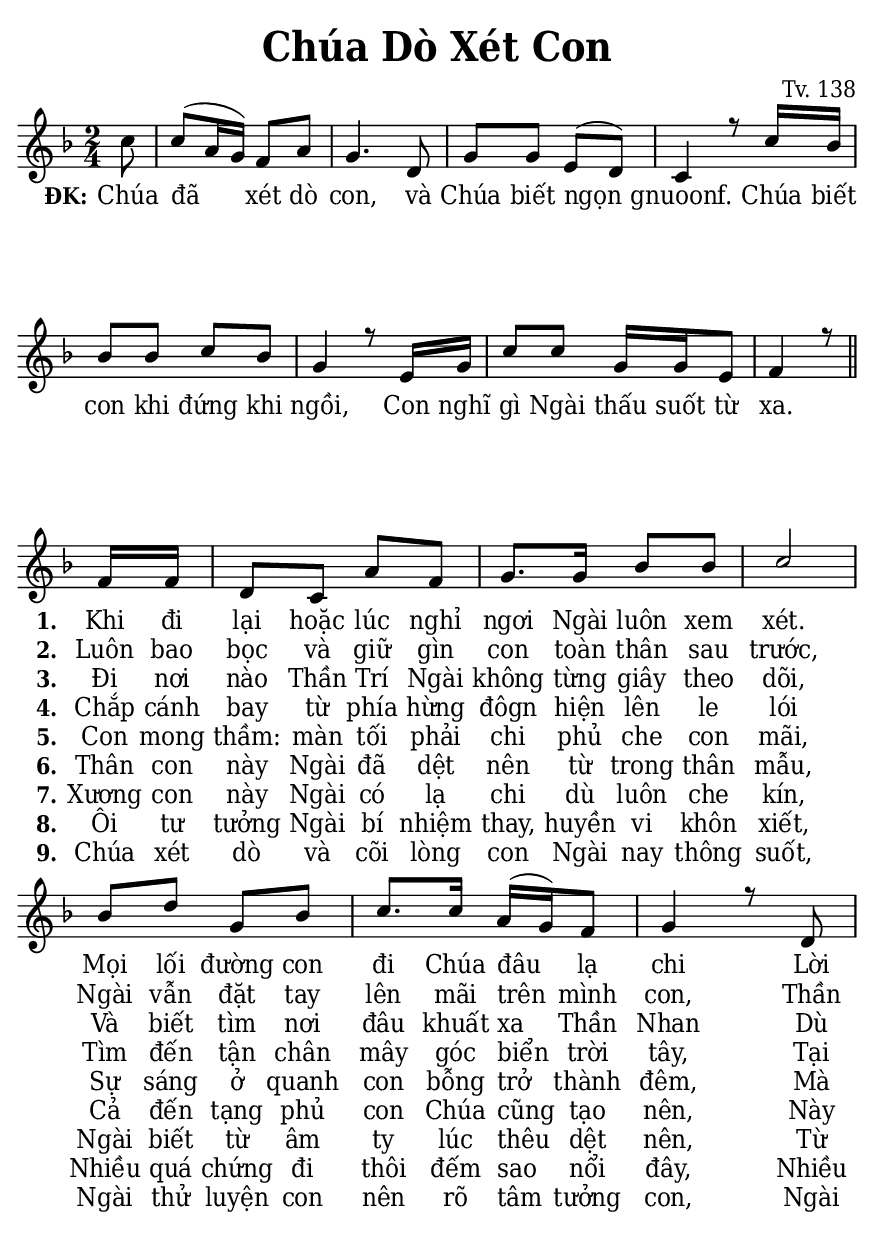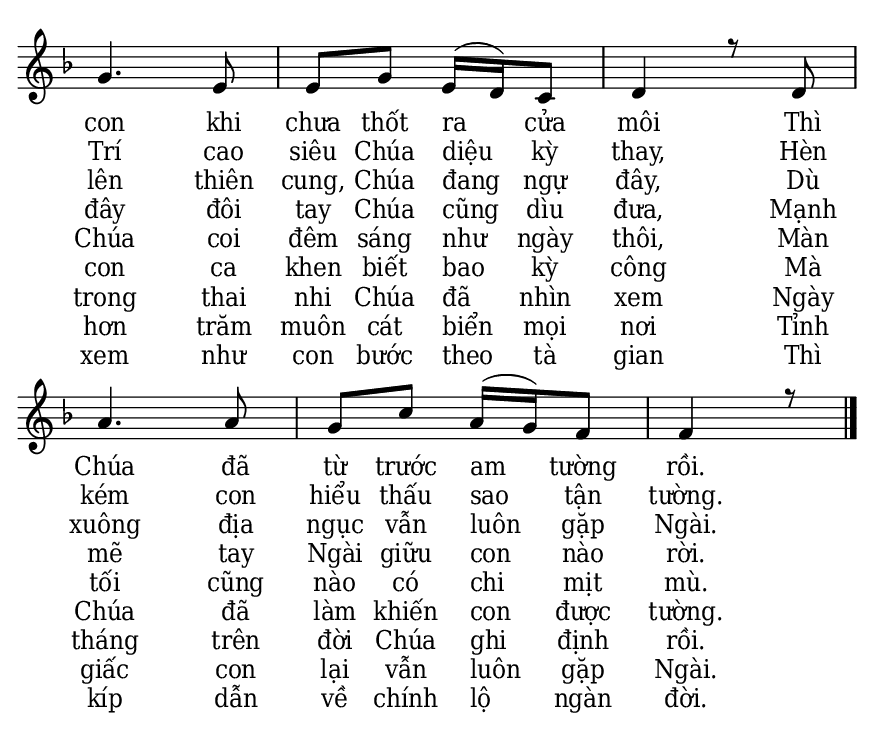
% Cài đặt chung\
\version "2.22.1"
\include "english.ly"

\header {
  title = \markup { \fontsize #1 "Chúa Dò Xét Con" }
  composer = "Tv. 138"
  %arranger = "Lm. Kim Long"
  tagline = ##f
}

% Nhạc phiên khúc
nhacPhienKhucSop = \relative c'' {
  \partial 8 c8 |
  c (a16 g) f8 a |
  g4. d8 |
  g g e (d) |
  c4 r8 c'16 bf |
  bf8 bf c bf |
  g4 r8 e16 g |
  c8 c g16 g e8 |
  f4 r8 \bar "||" \break
  
  f16 f |
  d8 c a' f |
  g8. g16 bf8 bf |
  c2 |
  bf8 d g, bf |
  c8. c16 a (g) f8 |
  g4 r8 d |
  g4. e8 |
  e g e16 (d) c8 |
  d4 r8 d |
  a'4. a8 |
  g c a16 (g) f8 |
  f4 r8 \bar "|."
}

nhacPhienKhucAlto = \relative c' {
  
}

% Lời phiên khúc
loiPhienKhucSop = \lyrics {
  \set stanza = "ĐK:"
  Chúa đã xét dò con,
  và Chúa biết ngọn gnuoonf.
  Chúa biết con khi đứng khi ngồi,
  Con nghĩ gì Ngài thấu suốt từ xa.
  <<
    {
      \set stanza = "1."
      Khi đi lại hoặc lúc nghỉ ngơi
      Ngài luôn xem xét.
      Mọi lối đường con đi Chúa đâu lạ chi
      Lời con khi chưa thốt ra cửa môi
      Thì Chúa đã từ trước am tường rồi.
    }
    \new Lyrics {
	    \set associatedVoice = "beSop"
	    \set stanza = "2."
	    Luôn bao bọc và giữ gìn con
	    toàn thân sau trước,
	    Ngài vẫn đặt tay lên mãi trên mình con,
	    Thần Trí cao siêu Chúa diệu kỳ thay,
	    Hèn kém con hiểu thấu sao tận tường.
    }
    \new Lyrics {
	    \set associatedVoice = "beSop"
	    \set stanza = "3."
	    Đi nơi nào Thần Trí Ngài không từng giây theo dõi,
	    Và biết tìm nơi đâu khuất xa Thần Nhan
	    Dù lên thiên cung, Chúa đang ngự đây,
	    Dù xuông địa ngục vẫn luôn gặp Ngài.
    }
    \new Lyrics {
	    \set associatedVoice = "beSop"
	    \set stanza = "4."
	    Chắp cánh bay từ phía hừng đôgn hiện lên le lói
	    Tìm đến tận chân mây góc biển trời tây,
	    Tại đây đôi tay Chúa cũng dìu đưa,
	    Mạnh mẽ tay Ngài giữu con nào rời.
    }
    \new Lyrics {
	    \set associatedVoice = "beSop"
	    \set stanza = "5."
	    Con mong thầm:
	    màn tối phải chi phủ che con mãi,
	    Sự sáng ở quanh con bỗng trở thành đêm,
	    Mà Chúa coi đêm sáng như ngày thôi,
	    Màn tối cũng nào có chi mịt mù.
    }
    \new Lyrics {
	    \set associatedVoice = "beSop"
	    \set stanza = "6."
	    Thân con này Ngài đã dệt nên từ trong thân mẫu,
	    Cả đến tạng phủ con Chúa cũng tạo nên,
	    Này con ca khen biết bao kỳ công
	    Mà Chúa đã làm khiến con được tường.
    }
    \new Lyrics {
	    \set associatedVoice = "beSop"
	    \set stanza = "7."
	    Xương con này Ngài có lạ chi dù luôn che kín,
	    Ngài biết từ âm ty lúc thêu dệt nên,
	    Từ trong thai nhi Chúa đã nhìn xem
	    Ngày tháng trên đời Chúa ghi định rồi.
    }
    \new Lyrics {
	    \set associatedVoice = "beSop"
	    \set stanza = "8."
	    Ôi tư tưởng Ngài bí nhiệm thay,
	    huyền vi khôn xiết,
	    Nhiều quá chứng đi thôi đếm sao nổi đây,
	    Nhiều hơn trăm muôn cát biển mọi nơi
	    Tỉnh giấc con lại vẫn luôn gặp Ngài.
    }
    \new Lyrics {
	    \set associatedVoice = "beSop"
	    \set stanza = "9."
	    Chúa xét dò và cõi lòng con Ngài nay thông suốt,
	    Ngài thử luyện con nên rõ tâm tưởng con,
	    Ngài xem như con bước theo tà gian
	    Thì kíp dẫn về chính lộ ngàn đời.
    }
  >>
}

% Dàn trang
\paper {
  #(set-paper-size "a5")
  top-margin = 3\mm
  bottom-margin = 3\mm
  left-margin = 3\mm
  right-margin = 3\mm
  indent = #0
  #(define fonts
	 (make-pango-font-tree "Deja Vu Serif Condensed"
	 		       "Deja Vu Serif Condensed"
			       "Deja Vu Serif Condensed"
			       (/ 20 20)))
  print-page-number = ##f
  %page-count = #1
}

TongNhip = {
  \key f \major \time 2/4
  \set Timing.beamExceptions = #'()
  \set Timing.baseMoment = #(ly:make-moment 1/4)
}

% Đổi kích thước nốt cho bè phụ
notBePhu =
#(define-music-function (font-size music) (number? ly:music?)
   (for-some-music
     (lambda (m)
       (if (music-is-of-type? m 'rhythmic-event)
           (begin
             (set! (ly:music-property m 'tweaks)
                   (cons `(font-size . ,font-size)
                         (ly:music-property m 'tweaks)))
             #t)
           #f))
     music)
   music)

\score {
  \new ChoirStaff <<
    \new Staff \with {
        \consists "Merge_rests_engraver"
        printPartCombineTexts = ##f
      }
      <<
      \new Voice \TongNhip \partCombine 
        \nhacPhienKhucSop
        \notBePhu -1 { \nhacPhienKhucAlto }
      \new NullVoice = beSop \nhacPhienKhucSop
      \new Lyrics \lyricsto beSop \loiPhienKhucSop
      >>
  >>
  \layout {
    %\override Staff.TimeSignature.transparent = ##t
    \override Lyrics.LyricSpace.minimum-distance = #0.8
    \override Score.BarNumber.break-visibility = ##(#f #f #f)
    \override Score.SpacingSpanner.uniform-stretching = ##t
  } 
}
